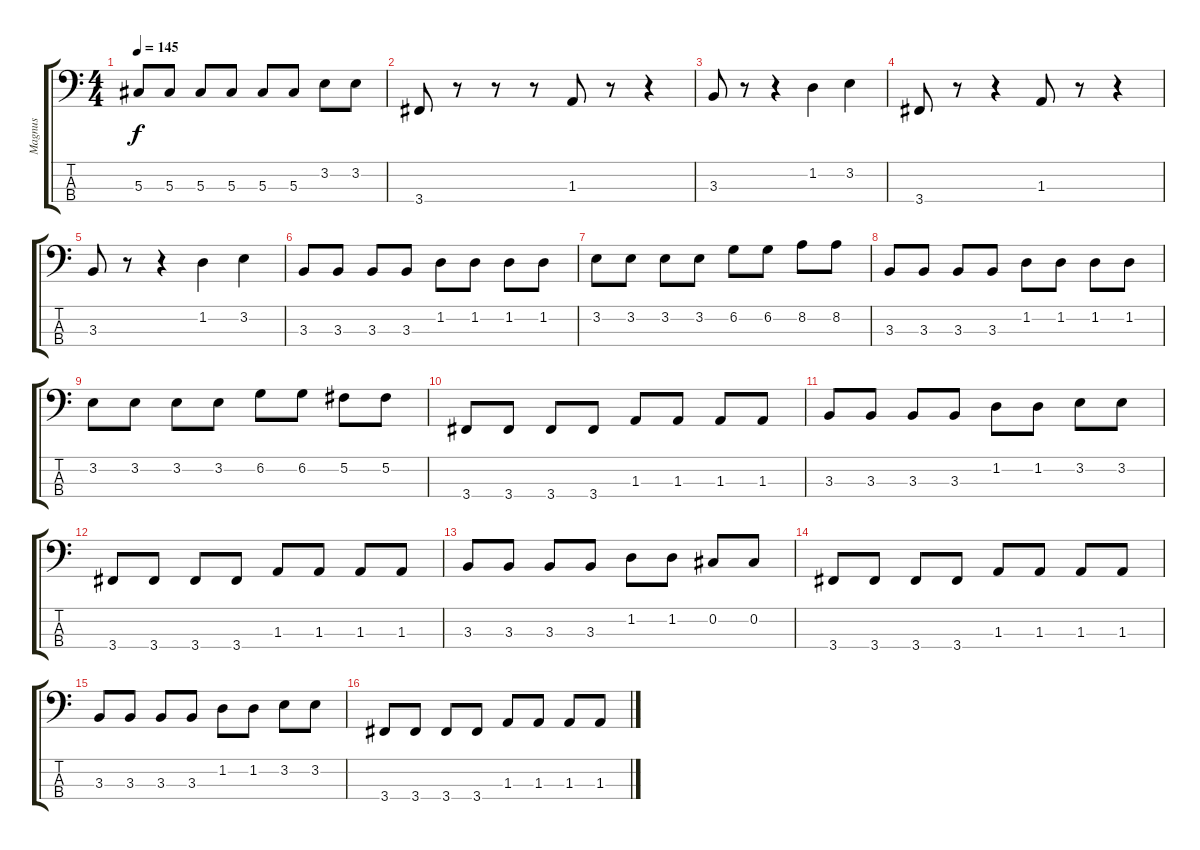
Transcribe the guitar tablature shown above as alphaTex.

\track ("Magnus" "Magnus") {instrument electricbassfinger}
\staff {score tabs}
\tuning (Gb2 Db2 Ab1 Eb1) {hide}
\ts (4 4)
\tempo 145
\clef f4
\ks c
5.3.8{dy f} 5.3.8 5.3.8 5.3.8 5.3.8 5.3.8 3.2.8 3.2.8 |
3.4.8 r.8 r.8 r.8 1.3.8 r.8 r.4 |
3.3.8 r.8 r.4 1.2.4 3.2.4 |
3.4.8 r.8 r.4 1.3.8 r.8 r.4 |
3.3.8 r.8 r.4 1.2.4 3.2.4 |
3.3.8 3.3.8 3.3.8 3.3.8 1.2.8 1.2.8 1.2.8 1.2.8 |
3.2.8 3.2.8 3.2.8 3.2.8 6.2.8 6.2.8 8.2.8 8.2.8 |
3.3.8 3.3.8 3.3.8 3.3.8 1.2.8 1.2.8 1.2.8 1.2.8 |
3.2.8 3.2.8 3.2.8 3.2.8 6.2.8 6.2.8 5.2.8 5.2.8 |
3.4.8 3.4.8 3.4.8 3.4.8 1.3.8 1.3.8 1.3.8 1.3.8 |
3.3.8 3.3.8 3.3.8 3.3.8 1.2.8 1.2.8 3.2.8 3.2.8 |
3.4.8 3.4.8 3.4.8 3.4.8 1.3.8 1.3.8 1.3.8 1.3.8 |
3.3.8 3.3.8 3.3.8 3.3.8 1.2.8 1.2.8 0.2.8 0.2.8 |
3.4.8 3.4.8 3.4.8 3.4.8 1.3.8 1.3.8 1.3.8 1.3.8 |
3.3.8 3.3.8 3.3.8 3.3.8 1.2.8 1.2.8 3.2.8 3.2.8 |
3.4.8 3.4.8 3.4.8 3.4.8 1.3.8 1.3.8 1.3.8 1.3.8
